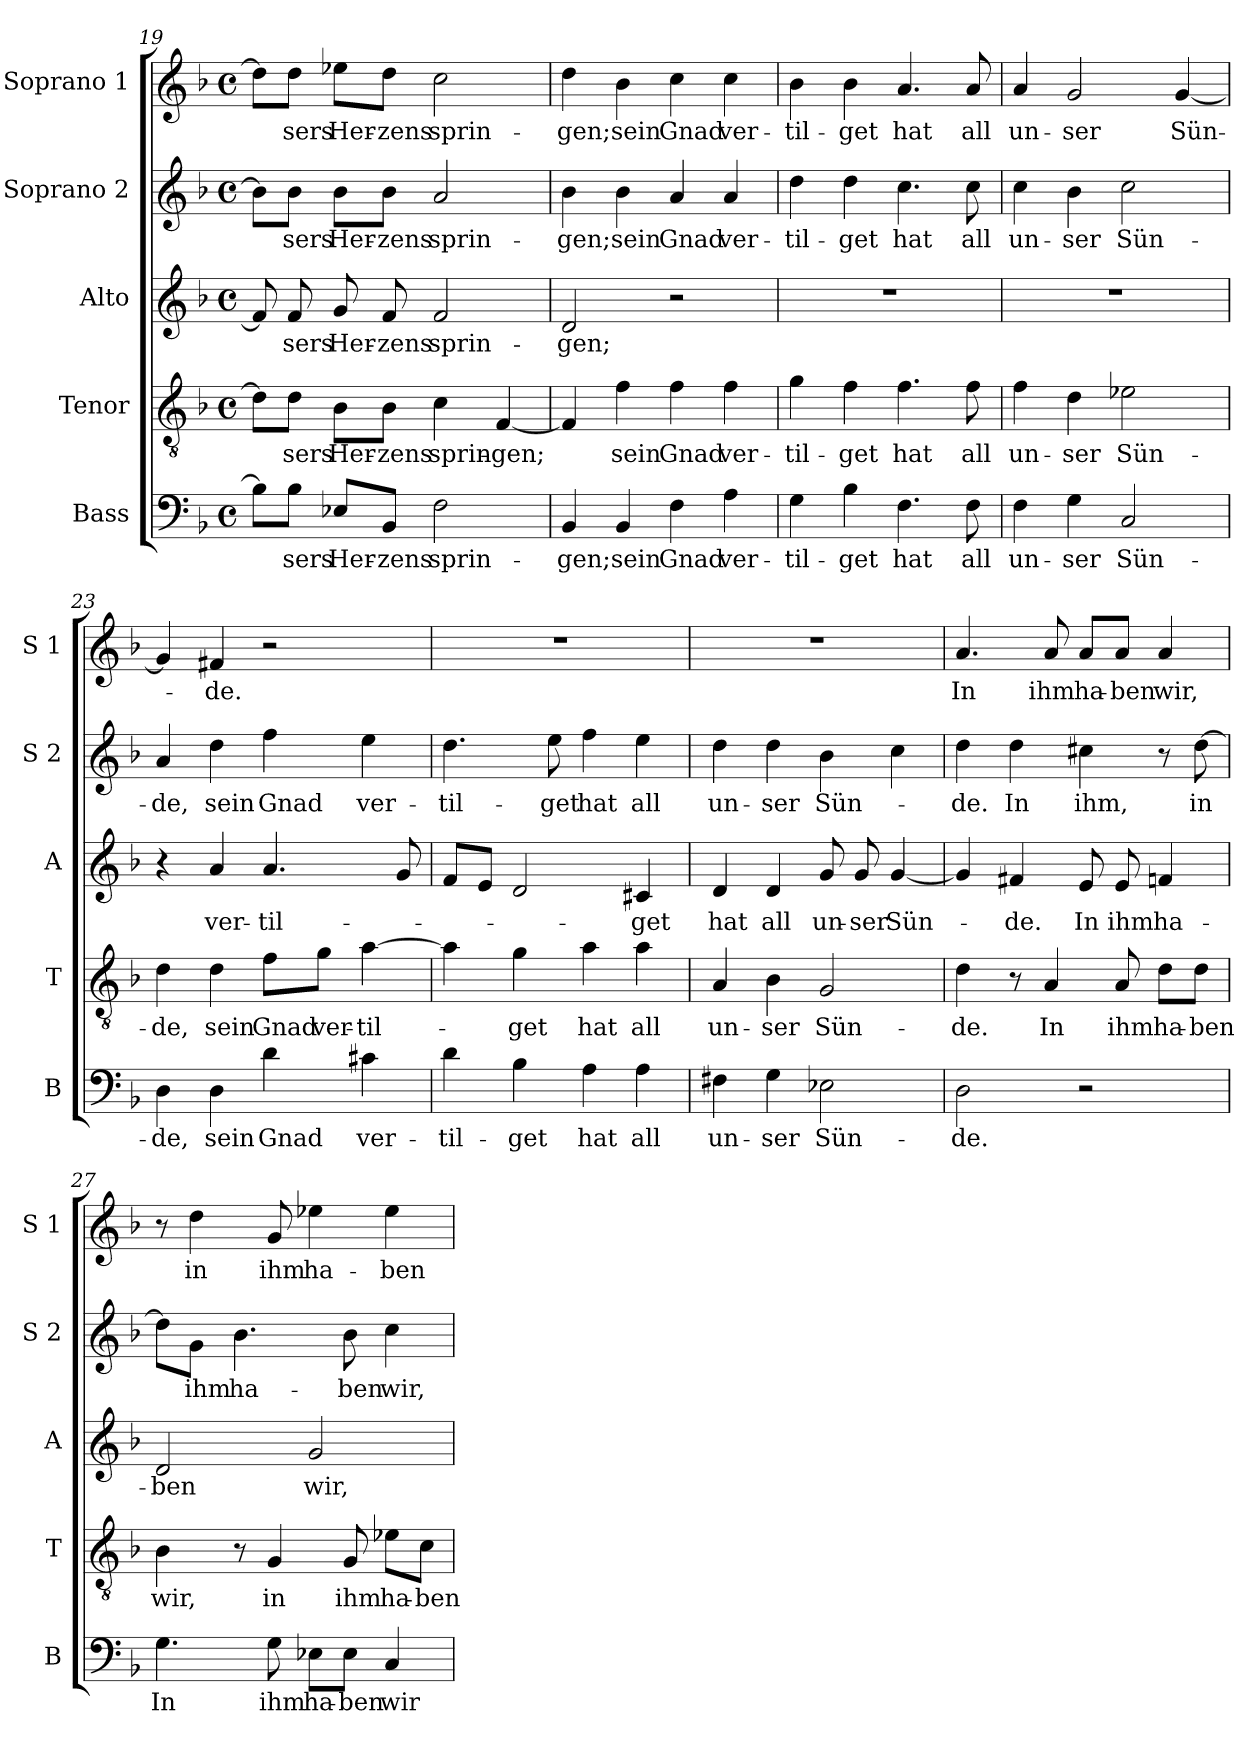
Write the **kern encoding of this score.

**kern	**text	**kern	**text	**kern	**text	**kern	**text	**kern	**text
*part5	*part5	*part4	*part4	*part3	*part3	*part2	*part2	*part1	*part1
*staff5	*staff5	*staff4	*staff4	*staff3	*staff3	*staff2	*staff2	*staff1	*staff1
*I"Bass	*	*I"Tenor	*	*I"Alto	*	*I"Soprano 2	*	*I"Soprano 1	*
*I'B	*	*I'T	*	*I'A	*	*I'S 2	*	*I'S 1	*
*clefF4	*	*clefGv2	*	*clefG2	*	*clefG2	*	*clefG2	*
*k[b-]	*	*k[b-]	*	*k[b-]	*	*k[b-]	*	*k[b-]	*
*F:	*	*F:	*	*F:	*	*F:	*	*F:	*
*M4/4	*	*M4/4	*	*M4/4	*	*M4/4	*	*M4/4	*
*met(c)	*	*met(c)	*	*met(c)	*	*met(c)	*	*met(c)	*
=19	=19	=19	=19	=19	=19	=19	=19	=19	=19
8B-\L]	.	8d\L]	.	8f/]	.	8b-\L]	.	8dd\L]	.
!	!LO:LY:b	!	!LO:LY:b	!	!LO:LY:b	!	!LO:LY:b	!	!LO:LY:b
8B-\J	-sers	8d\J	-sers	8f/	-sers	8b-\J	-sers	8dd\J	-sers
!	!LO:LY:b	!	!LO:LY:b	!	!LO:LY:b	!	!LO:LY:b	!	!LO:LY:b
8E-X/L	Her-	8B-\L	Her-	8g/	Her-	8b-\L	Her-	8ee-X\L	Her-
!	!LO:LY:b	!	!LO:LY:b	!	!LO:LY:b	!	!LO:LY:b	!	!LO:LY:b
8BB-/J	-zens	8B-\J	-zens	8f/	-zens	8b-\J	-zens	8dd\J	-zens
!	!LO:LY:b	!	!LO:LY:b	!	!LO:LY:b	!	!LO:LY:b	!	!LO:LY:b
2F\	sprin-	4c\	sprin-	2f/	sprin-	2a/	sprin-	2cc\	sprin-
!	!	!	!LO:LY:b	!	!	!	!	!	!
.	.	[4F/	-gen;	.	.	.	.	.	.
=20	=20	=20	=20	=20	=20	=20	=20	=20	=20
!	!LO:LY:b	!	!	!	!LO:LY:b	!	!LO:LY:b	!	!LO:LY:b
4BB-/	-gen;	4F/]	.	2d/	-gen;	4b-\	-gen;	4dd\	-gen;
!	!LO:LY:b	!	!LO:LY:b	!	!	!	!LO:LY:b	!	!LO:LY:b
4BB-/	sein	4f\	sein	.	.	4b-\	sein	4b-\	sein
!	!LO:LY:b	!	!LO:LY:b	!	!	!	!LO:LY:b	!	!LO:LY:b
4F\	Gnad	4f\	Gnad	2r	.	4a/	Gnad	4cc\	Gnad
!	!LO:LY:b	!	!LO:LY:b	!	!	!	!LO:LY:b	!	!LO:LY:b
4A\	ver-	4f\	ver-	.	.	4a/	ver-	4cc\	ver-
!!LO:LB:g=z
=21	=21	=21	=21	=21	=21	=21	=21	=21	=21
!	!LO:LY:b	!	!LO:LY:b	!	!	!	!LO:LY:b	!	!LO:LY:b
4G\	-til-	4g\	-til-	1r	.	4dd\	-til-	4b-\	-til-
!	!LO:LY:b	!	!LO:LY:b	!	!	!	!LO:LY:b	!	!LO:LY:b
4B-\	-get	4f\	-get	.	.	4dd\	-get	4b-\	-get
!	!LO:LY:b	!	!LO:LY:b	!	!	!	!LO:LY:b	!	!LO:LY:b
4.F\	hat	4.f\	hat	.	.	4.cc\	hat	4.a/	hat
!	!LO:LY:b	!	!LO:LY:b	!	!	!	!LO:LY:b	!	!LO:LY:b
8F\	all	8f\	all	.	.	8cc\	all	8a/	all
=22	=22	=22	=22	=22	=22	=22	=22	=22	=22
!	!LO:LY:b	!	!LO:LY:b	!	!	!	!LO:LY:b	!	!LO:LY:b
4F\	un-	4f\	un-	1r	.	4cc\	un-	4a/	un-
!	!LO:LY:b	!	!LO:LY:b	!	!	!	!LO:LY:b	!	!LO:LY:b
4G\	-ser	4d\	-ser	.	.	4b-\	-ser	2g/	-ser
!	!LO:LY:b	!	!LO:LY:b	!	!	!	!LO:LY:b	!	!
2C/	Sün-	2e-X\	Sün-	.	.	2cc\	Sün-	.	.
!	!	!	!	!	!	!	!	!	!LO:LY:b
.	.	.	.	.	.	.	.	[4g/	Sün-
=23	=23	=23	=23	=23	=23	=23	=23	=23	=23
!	!LO:LY:b	!	!LO:LY:b	!	!	!	!LO:LY:b	!	!
4D\	-de,	4d\	-de,	4r	.	4a/	-de,	4g/]	.
!	!LO:LY:b	!	!LO:LY:b	!	!LO:LY:b	!	!LO:LY:b	!	!LO:LY:b
4D\	sein	4d\	sein	4a/	ver-	4dd\	sein	4f#X/	-de.
!	!LO:LY:b	!	!LO:LY:b	!	!LO:LY:b	!	!LO:LY:b	!	!
4d\	Gnad	8f\L	Gnad	4.a/	-til-	4ff\	Gnad	2r	.
!	!	!	!LO:LY:b	!	!	!	!	!	!
.	.	8g\J	ver-	.	.	.	.	.	.
!	!LO:LY:b	!	!LO:LY:b	!	!	!	!LO:LY:b	!	!
4c#X\	ver-	[4a\	-til-	.	.	4ee\	ver-	.	.
.	.	.	.	8g/	.	.	.	.	.
=24	=24	=24	=24	=24	=24	=24	=24	=24	=24
!	!LO:LY:b	!	!	!	!	!	!LO:LY:b	!	!
4d\	-til-	4a\]	.	8f/L	.	4.dd\	-til-	1r	.
.	.	.	.	8e/J	.	.	.	.	.
!	!LO:LY:b	!	!LO:LY:b	!	!	!	!	!	!
4B-\	-get	4g\	-get	2d/	.	.	.	.	.
!	!	!	!	!	!	!	!LO:LY:b	!	!
.	.	.	.	.	.	8ee\	-get	.	.
!	!LO:LY:b	!	!LO:LY:b	!	!	!	!LO:LY:b	!	!
4A\	hat	4a\	hat	.	.	4ff\	hat	.	.
!	!LO:LY:b	!	!LO:LY:b	!	!LO:LY:b	!	!LO:LY:b	!	!
4A\	all	4a\	all	4c#X/	-get	4ee\	all	.	.
=25	=25	=25	=25	=25	=25	=25	=25	=25	=25
!	!LO:LY:b	!	!LO:LY:b	!	!LO:LY:b	!	!LO:LY:b	!	!
4F#X\	un-	4A/	un-	4d/	hat	4dd\	un-	1r	.
!	!LO:LY:b	!	!LO:LY:b	!	!LO:LY:b	!	!LO:LY:b	!	!
4G\	-ser	4B-\	-ser	4d/	all	4dd\	-ser	.	.
!	!LO:LY:b	!	!LO:LY:b	!	!LO:LY:b	!	!LO:LY:b	!	!
2E-X\	Sün-	2G/	Sün-	8g/	un-	4b-\	Sün-	.	.
!	!	!	!	!	!LO:LY:b	!	!	!	!
.	.	.	.	8g/	-ser	.	.	.	.
!	!	!	!	!	!LO:LY:b	!	!	!	!
.	.	.	.	[4g/	Sün-	4cc\	.	.	.
!!LO:PB:g=z
=26	=26	=26	=26	=26	=26	=26	=26	=26	=26
!	!LO:LY:b	!	!LO:LY:b	!	!	!	!LO:LY:b	!	!LO:LY:b
2D\	-de.	4d\	-de.	4g/]	.	4dd\	-de.	4.a/	In
!	!	!	!	!	!LO:LY:b	!	!LO:LY:b	!	!
.	.	8r	.	4f#X/	-de.	4dd\	In	.	.
!	!	!	!LO:LY:b	!	!	!	!	!	!LO:LY:b
.	.	4A/	In	.	.	.	.	8a/	ihm
!	!	!	!	!	!LO:LY:b	!	!LO:LY:b	!	!LO:LY:b
2r	.	.	.	8e/	In	4cc#X\	ihm,	8a/L	ha-
!	!	!	!LO:LY:b	!	!LO:LY:b	!	!	!	!LO:LY:b
.	.	8A/	ihm	8e/	ihm	.	.	8a/J	-ben
!	!	!	!LO:LY:b	!	!LO:LY:b	!	!	!	!LO:LY:b
.	.	8d\L	ha-	4fn/	ha-	8r	.	4a/	wir,
!	!	!	!LO:LY:b	!	!	!	!LO:LY:b	!	!
.	.	8d\J	-ben	.	.	[8dd\	in	.	.
=27	=27	=27	=27	=27	=27	=27	=27	=27	=27
!	!LO:LY:b	!	!LO:LY:b	!	!LO:LY:b	!	!	!	!
4.G\	In	4B-\	wir,	2d/	-ben	8dd\L]	.	8r	.
!	!	!	!	!	!	!	!LO:LY:b	!	!LO:LY:b
.	.	.	.	.	.	8g\J	ihm	4dd\	in
!	!	!	!	!	!	!	!LO:LY:b	!	!
.	.	8r	.	.	.	4.b-\	ha-	.	.
!	!LO:LY:b	!	!LO:LY:b	!	!	!	!	!	!LO:LY:b
8G\	ihm	4G/	in	.	.	.	.	8g/	ihm
!	!LO:LY:b	!	!	!	!LO:LY:b	!	!	!	!LO:LY:b
8E-X\L	ha-	.	.	2g/	wir,	.	.	4ee-X\	ha-
!	!LO:LY:b	!	!LO:LY:b	!	!	!	!LO:LY:b	!	!
8E-\J	-ben	8G/	ihm	.	.	8b-\	-ben	.	.
!	!LO:LY:b	!	!LO:LY:b	!	!	!	!LO:LY:b	!	!LO:LY:b
4C/	wir	8e-X\L	ha-	.	.	4cc\	wir,	4ee-\	-ben
!	!	!	!LO:LY:b	!	!	!	!	!	!
.	.	8c\J	-ben	.	.	.	.	.	.
=	=	=	=	=	=	=	=	=	=
*-	*-	*-	*-	*-	*-	*-	*-	*-	*-
